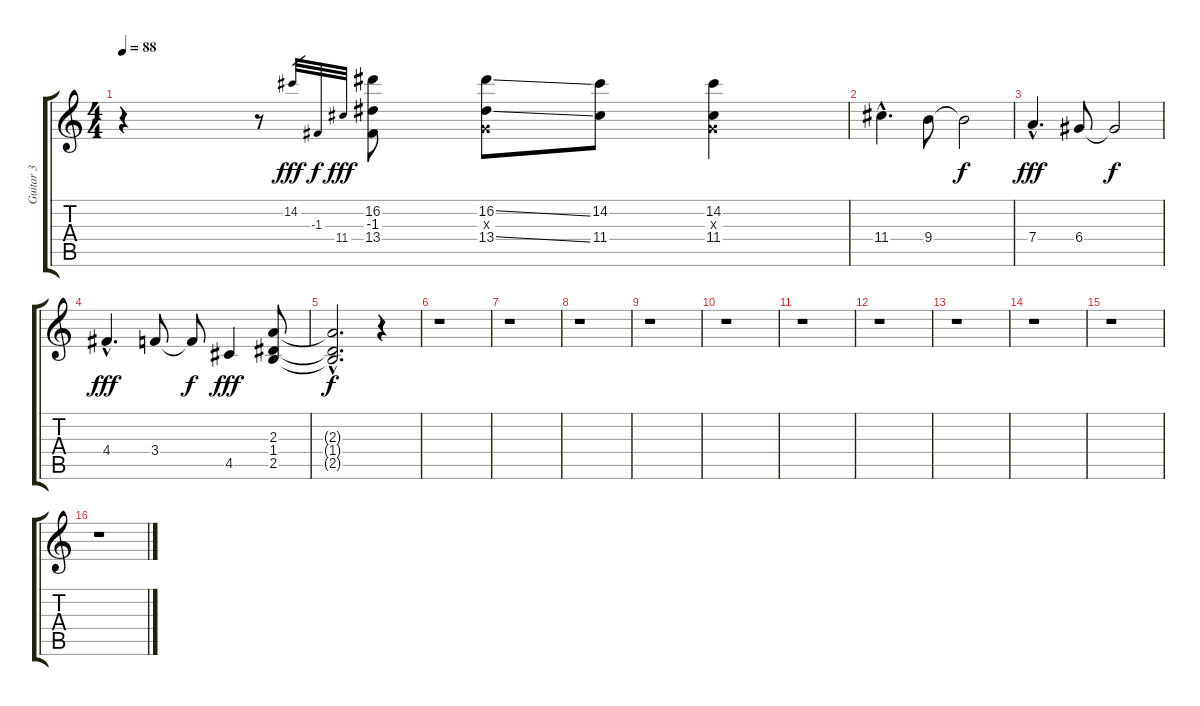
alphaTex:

\track ("Guitar 3" "Guitar 3") {instrument distortionguitar}
\staff {score tabs}
\tuning (E4 B3 G3 D3 A2 E2) {hide}
\ts (4 4)
\tempo 88
\clef g2
\ks c
r.4{dy f} r.8 14.2.32{gr dy fff} -1.3.32{gr dy f} 11.4.32{gr dy fff} (16.2 -1.3 13.4).8 (16.2{ss} 0.3{x} 13.4{ss}).8 (14.2 11.4).8 (14.2 0.3{x} 11.4).4 |
11.4{hac}.4{d} 9.4.8 9.4{t}.2{dy f} |
7.4{hac}.4{d dy fff} 6.4.8 6.4{t}.2{dy f} |
4.4{hac}.4{d dy fff} 3.4.8 3.4{t}.8{dy f} 4.5.4{dy fff} (2.3 1.4 2.5).8 |
(2.3{hac t} 1.4{hac t} 2.5{hac t}).2{d dy f} r.4 |
r.1 |
r.1 |
r.1 |
r.1 |
r.1 |
r.1 |
r.1 |
r.1 |
r.1 |
r.1 |
r.1
